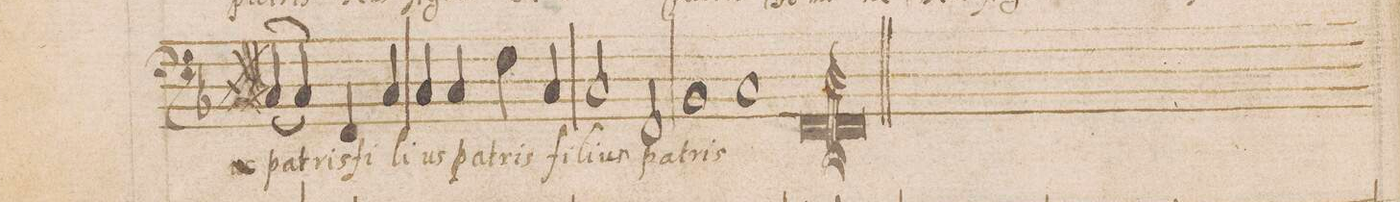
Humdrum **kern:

**kern	**text
*I"BASVS	*
*clefF4	*
*k[b-]	*
*met(C|)	*
*M2/1	*
2C/	pa-
4FF/	-tris
4C/	fi-
4C/	-li-
4C/	-us
4F\	pa-
4C/	-tris
=52	=52
2C/	fi-
2FF/	-li-
1BB-	-us
=53	=53
1C	pa-
1FF	-tris
=54||	=54||
*-	*-
